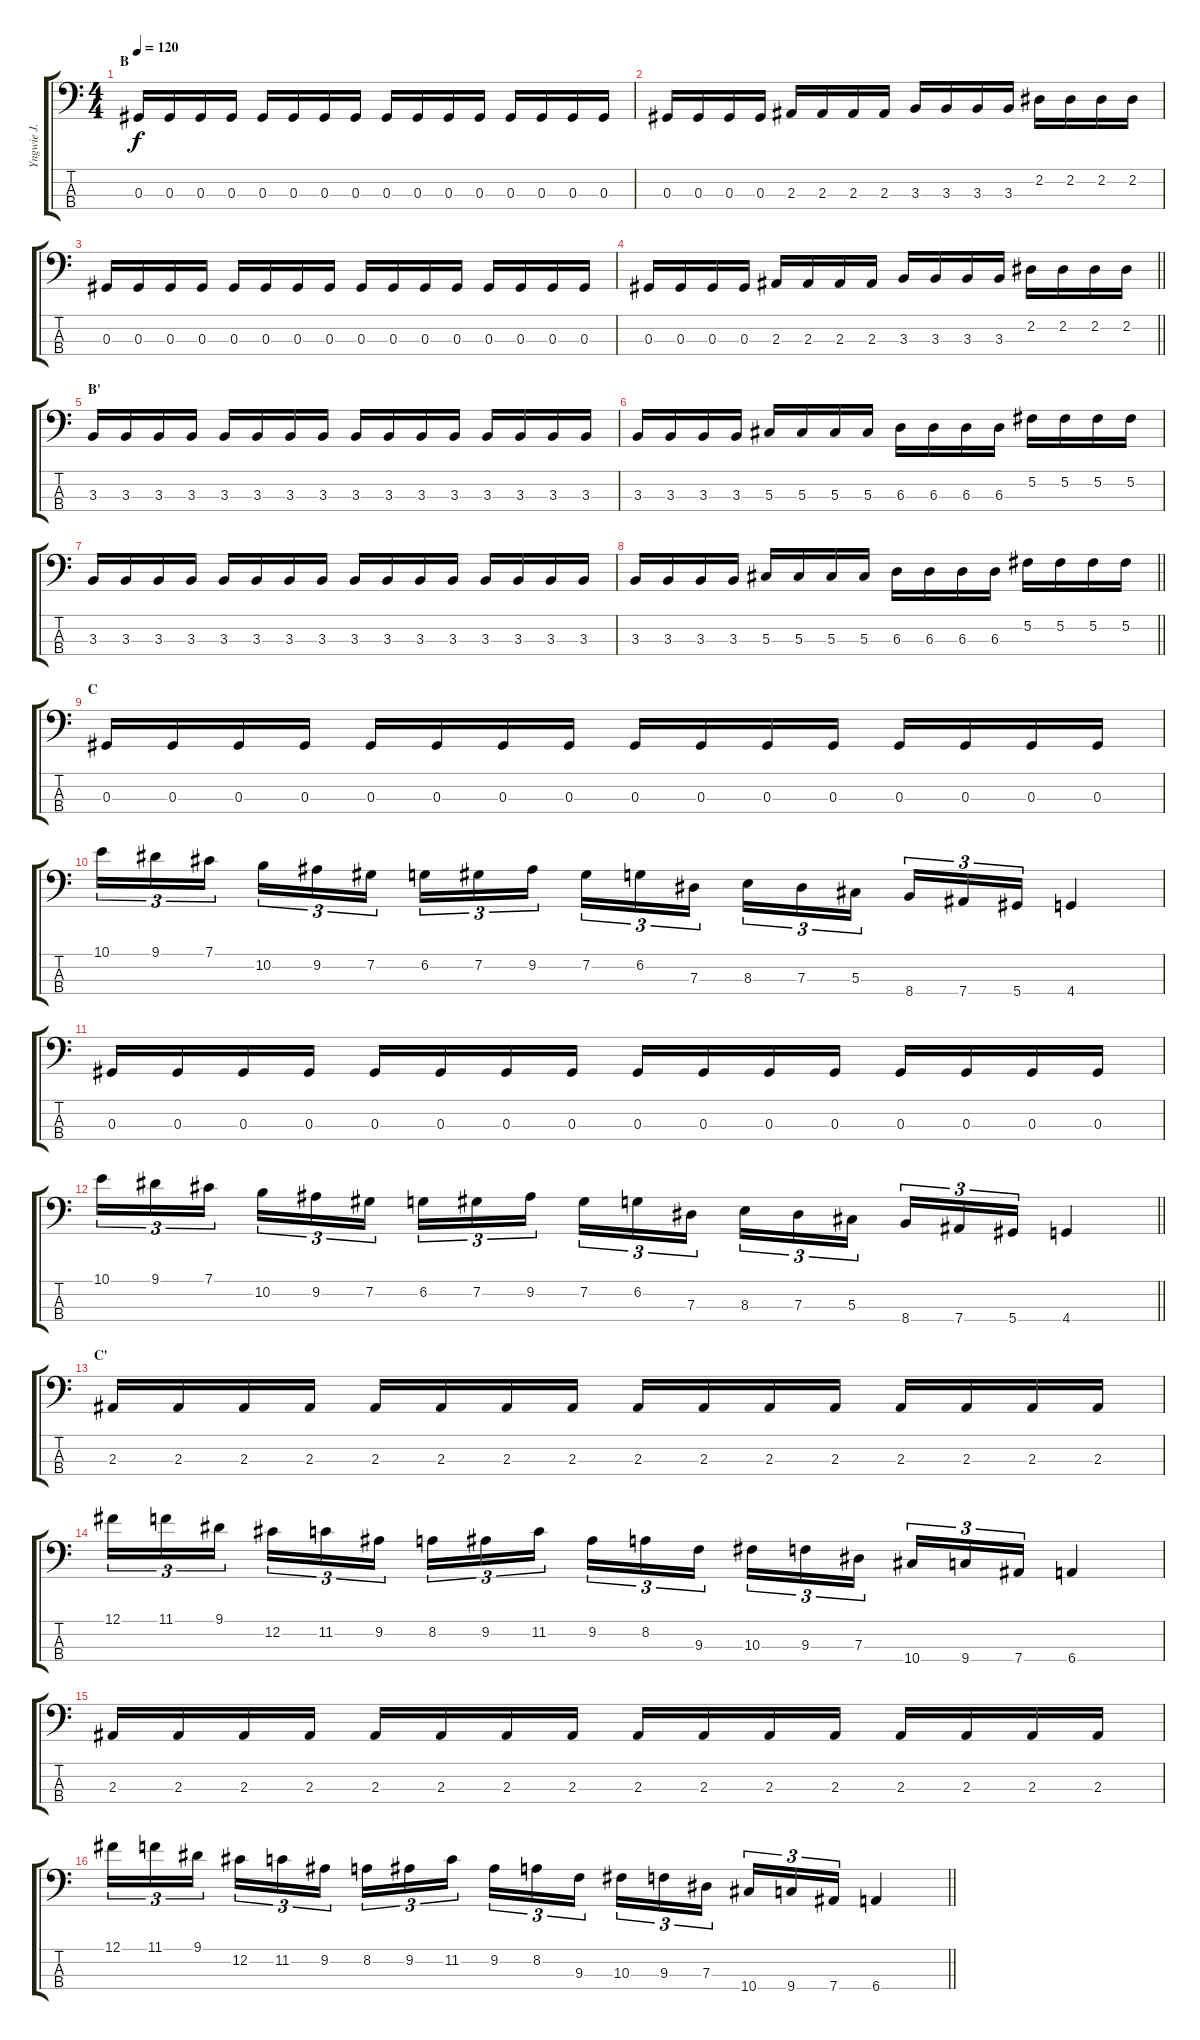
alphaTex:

\track ("Yngwie J. Malmsteen" "Yngwie J. ") {instrument electricbassfinger}
\staff {score tabs}
\tuning (Gb2 Db2 Ab1 Eb1) {hide}
\ts (4 4)
\section ("" "B")
\tempo 120
\clef f4
\ks c
0.3.16{dy f} 0.3.16 0.3.16 0.3.16 0.3.16 0.3.16 0.3.16 0.3.16 0.3.16 0.3.16 0.3.16 0.3.16 0.3.16 0.3.16 0.3.16 0.3.16 |
0.3.16 0.3.16 0.3.16 0.3.16 2.3.16 2.3.16 2.3.16 2.3.16 3.3.16 3.3.16 3.3.16 3.3.16 2.2.16 2.2.16 2.2.16 2.2.16 |
0.3.16 0.3.16 0.3.16 0.3.16 0.3.16 0.3.16 0.3.16 0.3.16 0.3.16 0.3.16 0.3.16 0.3.16 0.3.16 0.3.16 0.3.16 0.3.16 |
\barLineRight lightlight
0.3.16 0.3.16 0.3.16 0.3.16 2.3.16 2.3.16 2.3.16 2.3.16 3.3.16 3.3.16 3.3.16 3.3.16 2.2.16 2.2.16 2.2.16 2.2.16 |
\section ("" "B'")
3.3.16 3.3.16 3.3.16 3.3.16 3.3.16 3.3.16 3.3.16 3.3.16 3.3.16 3.3.16 3.3.16 3.3.16 3.3.16 3.3.16 3.3.16 3.3.16 |
3.3.16 3.3.16 3.3.16 3.3.16 5.3.16 5.3.16 5.3.16 5.3.16 6.3.16 6.3.16 6.3.16 6.3.16 5.2.16 5.2.16 5.2.16 5.2.16 |
3.3.16 3.3.16 3.3.16 3.3.16 3.3.16 3.3.16 3.3.16 3.3.16 3.3.16 3.3.16 3.3.16 3.3.16 3.3.16 3.3.16 3.3.16 3.3.16 |
\barLineRight lightlight
3.3.16 3.3.16 3.3.16 3.3.16 5.3.16 5.3.16 5.3.16 5.3.16 6.3.16 6.3.16 6.3.16 6.3.16 5.2.16 5.2.16 5.2.16 5.2.16 |
\section ("" "C")
0.3.16 0.3.16 0.3.16 0.3.16 0.3.16 0.3.16 0.3.16 0.3.16 0.3.16 0.3.16 0.3.16 0.3.16 0.3.16 0.3.16 0.3.16 0.3.16 |
10.1.16{tu (3 2)} 9.1.16{tu (3 2)} 7.1.16{tu (3 2) beam splitsecondary} 10.2.16{tu (3 2)} 9.2.16{tu (3 2)} 7.2.16{tu (3 2)} 6.2.16{tu (3 2)} 7.2.16{tu (3 2)} 9.2.16{tu (3 2) beam splitsecondary} 7.2.16{tu (3 2)} 6.2.16{tu (3 2)} 7.3.16{tu (3 2)} 8.3.16{tu (3 2)} 7.3.16{tu (3 2)} 5.3.16{tu (3 2) beam splitsecondary} 8.4.16{tu (3 2)} 7.4.16{tu (3 2)} 5.4.16{tu (3 2)} 4.4.4 |
0.3.16 0.3.16 0.3.16 0.3.16 0.3.16 0.3.16 0.3.16 0.3.16 0.3.16 0.3.16 0.3.16 0.3.16 0.3.16 0.3.16 0.3.16 0.3.16 |
\barLineRight lightlight
10.1.16{tu (3 2)} 9.1.16{tu (3 2)} 7.1.16{tu (3 2) beam splitsecondary} 10.2.16{tu (3 2)} 9.2.16{tu (3 2)} 7.2.16{tu (3 2)} 6.2.16{tu (3 2)} 7.2.16{tu (3 2)} 9.2.16{tu (3 2) beam splitsecondary} 7.2.16{tu (3 2)} 6.2.16{tu (3 2)} 7.3.16{tu (3 2)} 8.3.16{tu (3 2)} 7.3.16{tu (3 2)} 5.3.16{tu (3 2) beam splitsecondary} 8.4.16{tu (3 2)} 7.4.16{tu (3 2)} 5.4.16{tu (3 2)} 4.4.4 |
\section ("" "C'")
2.3.16 2.3.16 2.3.16 2.3.16 2.3.16 2.3.16 2.3.16 2.3.16 2.3.16 2.3.16 2.3.16 2.3.16 2.3.16 2.3.16 2.3.16 2.3.16 |
12.1.16{tu (3 2)} 11.1.16{tu (3 2)} 9.1.16{tu (3 2) beam splitsecondary} 12.2.16{tu (3 2)} 11.2.16{tu (3 2)} 9.2.16{tu (3 2)} 8.2.16{tu (3 2)} 9.2.16{tu (3 2)} 11.2.16{tu (3 2) beam splitsecondary} 9.2.16{tu (3 2)} 8.2.16{tu (3 2)} 9.3.16{tu (3 2)} 10.3.16{tu (3 2)} 9.3.16{tu (3 2)} 7.3.16{tu (3 2) beam splitsecondary} 10.4.16{tu (3 2)} 9.4.16{tu (3 2)} 7.4.16{tu (3 2)} 6.4.4 |
2.3.16 2.3.16 2.3.16 2.3.16 2.3.16 2.3.16 2.3.16 2.3.16 2.3.16 2.3.16 2.3.16 2.3.16 2.3.16 2.3.16 2.3.16 2.3.16 |
\barLineRight lightlight
12.1.16{tu (3 2)} 11.1.16{tu (3 2)} 9.1.16{tu (3 2) beam splitsecondary} 12.2.16{tu (3 2)} 11.2.16{tu (3 2)} 9.2.16{tu (3 2)} 8.2.16{tu (3 2)} 9.2.16{tu (3 2)} 11.2.16{tu (3 2) beam splitsecondary} 9.2.16{tu (3 2)} 8.2.16{tu (3 2)} 9.3.16{tu (3 2)} 10.3.16{tu (3 2)} 9.3.16{tu (3 2)} 7.3.16{tu (3 2) beam splitsecondary} 10.4.16{tu (3 2)} 9.4.16{tu (3 2)} 7.4.16{tu (3 2)} 6.4.4
